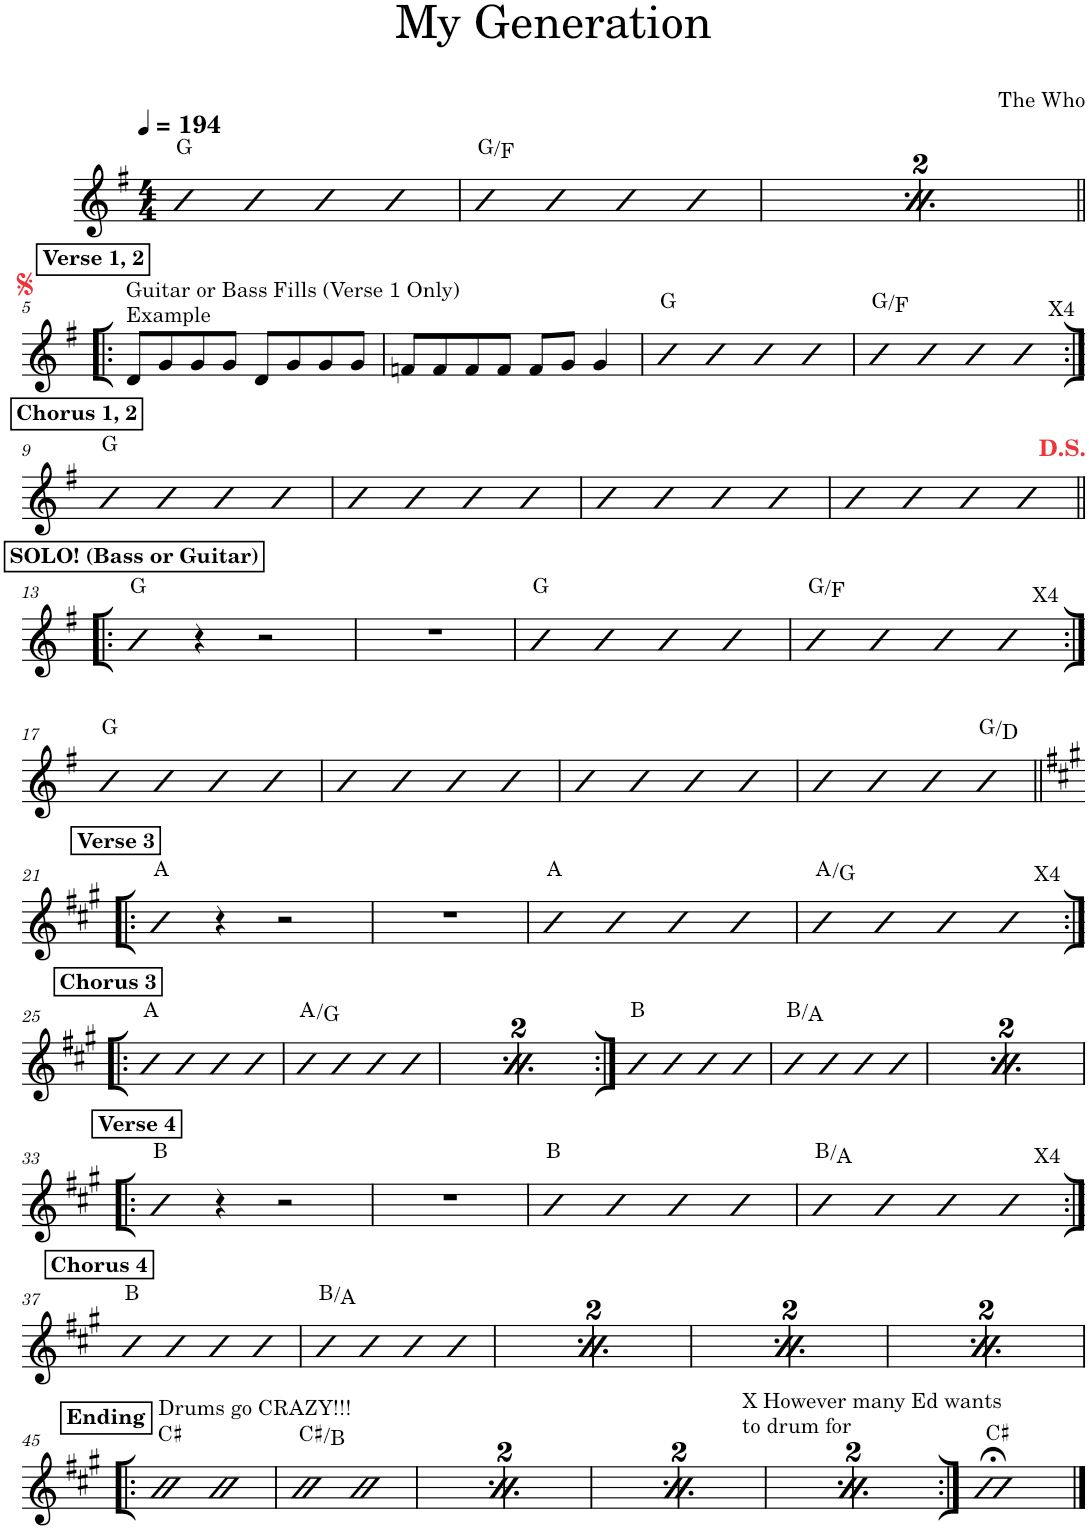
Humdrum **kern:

**kern	**harte
*part1	*part1
*staff1	*
*I"Piano	*
*I'Pno.	*
*clefG2	*
*k[f#]	*
*M4/4	*
*MM194	*
=1	=1
4b	G:maj
4b	.
4b	.
4b	.
=2	=2
4b	G:maj/b7
4b	.
4b	.
4b	.
=3	=3
*MM194	*
4b	G:maj
4b	.
4b	.
4b	.
=4	=4
4b	G:maj/b7
4b	.
4b	.
4b	.
!!LO:LB:g=z
!!LO:REH:place=s1:a:B:cj:t=Verse 1, 2
=5!|:	=5!|:
!LO:TX:a:t=Guitar or Bass Fills (Verse 1 Only)	!
!LO:TX:a:t=Example	!
8d/L	.
8g/	.
8g/	.
8g/J	.
8d/L	.
8g/	.
8g/	.
8g/J	.
=6	=6
8fn/L	.
8f/	.
8f/	.
8f/J	.
8f/L	.
8g/J	.
4g/	.
=7	=7
4b	G:maj
4b	.
4b	.
4b	.
=8	=8
4b	G:maj/b7
4b	.
4b	.
!LO:TX:a:t=X4	!
4b	.
!!LO:LB:g=z
!!LO:REH:place=s1:a:B:cj:t=Chorus 1, 2
=9:|!	=9:|!
4b	G:maj
4b	.
4b	.
4b	.
=10	=10
4b	.
4b	.
4b	.
4b	.
=11	=11
4b	.
4b	.
4b	.
4b	.
=12	=12
4b	.
4b	.
4b	.
4b	.
!!LO:LB:g=z
!!LO:REH:place=s1:a:B:cj:t=SOLO! (Bass or Guitar)
=13!|:	=13!|:
4b	G:maj
4r	.
2r	.
=14	=14
1r	.
=15	=15
4b	G:maj
4b	.
4b	.
4b	.
=16	=16
4b	G:maj/b7
4b	.
4b	.
!LO:TX:a:t=X4	!
4b	.
!!LO:LB:g=z
=17:|!	=17:|!
4b	G:maj
4b	.
4b	.
4b	.
=18	=18
4b	.
4b	.
4b	.
4b	.
=19	=19
4b	.
4b	.
4b	.
4b	.
=20	=20
4b	.
4b	.
4b	.
4b	G:maj/5
!!LO:LB:g=z
!!LO:REH:place=s1:a:B:cj:t=Verse 3
=21!|:	=21!|:
*k[f#c#g#]	*
4b	A:maj
4r	.
2r	.
=22	=22
1r	.
=23	=23
4b	A:maj
4b	.
4b	.
4b	.
=24	=24
4b	A:maj/b7
4b	.
4b	.
!LO:TX:a:t=X4	!
4b	.
!!LO:LB:g=z
!!LO:REH:place=s1:a:B:cj:t=Chorus 3
=25:|!|:	=25:|!|:
4b	A:maj
4b	.
4b	.
4b	.
=26	=26
4b	A:maj/b7
4b	.
4b	.
4b	.
!!LO:REH:place=s1:a:B:cj:t=Chorus 3
=27	=27
4b	A:maj
4b	.
4b	.
4b	.
=28	=28
4b	A:maj/b7
4b	.
4b	.
4b	.
=29:|!	=29:|!
4b	B:maj
4b	.
4b	.
4b	.
=30	=30
4b	B:maj/b7
4b	.
4b	.
4b	.
=31	=31
4b	B:maj
4b	.
4b	.
4b	.
=32	=32
4b	B:maj/b7
4b	.
4b	.
4b	.
!!LO:LB:g=z
!!LO:REH:place=s1:a:B:cj:t=Verse 4
=33!|:	=33!|:
4cc#	B:maj
4r	.
2r	.
=34	=34
1r	.
=35	=35
4cc#	B:maj
4cc#	.
4cc#	.
4cc#	.
=36	=36
4cc#	B:maj/b7
4cc#	.
4cc#	.
!LO:TX:a:t=X4	!
4cc#	.
!!LO:LB:g=z
!!LO:REH:place=s1:a:B:cj:t=Chorus 4
=37:|!	=37:|!
4b	B:maj
4b	.
4b	.
4b	.
=38	=38
4b	B:maj/b7
4b	.
4b	.
4b	.
!!LO:REH:place=s1:a:B:cj:t=Chorus 4
=39	=39
4b	B:maj
4b	.
4b	.
4b	.
=40	=40
4b	B:maj/b7
4b	.
4b	.
4b	.
!!LO:REH:place=s1:a:B:cj:t=Chorus 4
=41	=41
4b	B:maj
4b	.
4b	.
4b	.
=42	=42
4b	B:maj/b7
4b	.
4b	.
4b	.
!!LO:REH:place=s1:a:B:cj:t=Chorus 4
=43	=43
4b	B:maj
4b	.
4b	.
4b	.
=44	=44
4b	B:maj/b7
4b	.
4b	.
4b	.
!!LO:LB:g=z
!!LO:REH:place=s1:a:B:cj:t=Ending
=45!|:	=45!|:
!LO:TX:a:t=Drums go CRAZY!!!	!
2cc#	C#:maj
2cc#	.
=46	=46
2cc#	C#:maj/b7
2cc#	.
!!LO:REH:place=s1:a:B:cj:t=Ending
=47	=47
!LO:TX:a:t=Drums go CRAZY!!!	!
2cc#	C#:maj
2cc#	.
=48	=48
2cc#	C#:maj/b7
2cc#	.
!!LO:REH:place=s1:a:B:cj:t=Ending
=49	=49
!LO:TX:a:t=Drums go CRAZY!!!	!
2cc#	C#:maj
2cc#	.
=50	=50
2cc#	C#:maj/b7
2cc#	.
!!LO:REH:place=s1:a:B:cj:t=Ending
=51	=51
!LO:TX:a:t=Drums go CRAZY!!!	!
2cc#	C#:maj
2cc#	.
=52	=52
2cc#	C#:maj/b7
2cc#	.
=53:|!	=53:|!
1b;<	C#:maj
==	==
*-	*-
